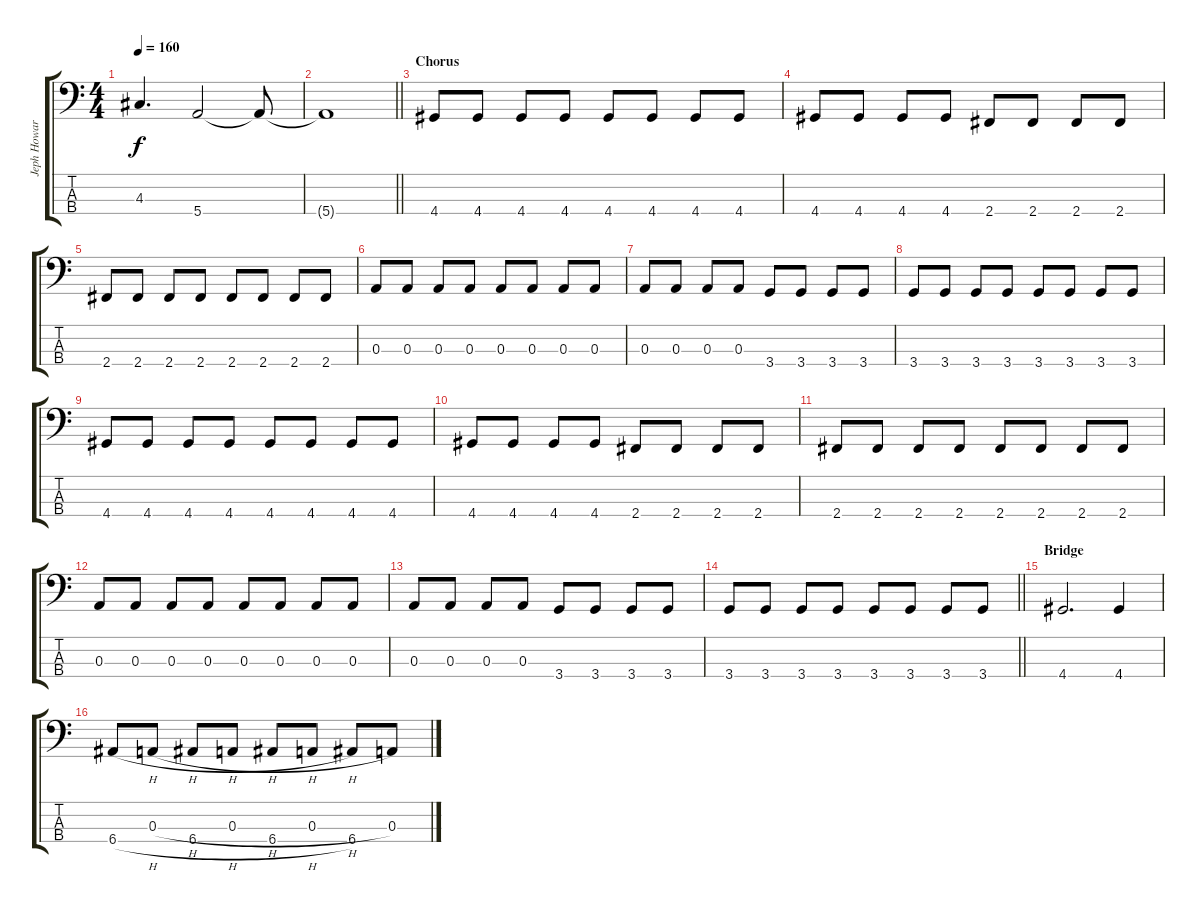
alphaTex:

\track ("Jeph Howard " "Jeph Howar") {instrument electricbassfinger}
\staff {score tabs}
\tuning (G2 D2 A1 E1) {hide}
\ts (4 4)
\tempo 160
\clef f4
\ks c
4.3{t}.4{d dy f} 5.4.2 5.4{t}.8 |
\barLineRight lightlight
5.4{t}.1 |
\section ("" "Chorus")
4.4.8 4.4.8 4.4.8 4.4.8 4.4.8 4.4.8 4.4.8 4.4.8 |
4.4.8 4.4.8 4.4.8 4.4.8 2.4.8 2.4.8 2.4.8 2.4.8 |
2.4.8 2.4.8 2.4.8 2.4.8 2.4.8 2.4.8 2.4.8 2.4.8 |
0.3.8 0.3.8 0.3.8 0.3.8 0.3.8 0.3.8 0.3.8 0.3.8 |
0.3.8 0.3.8 0.3.8 0.3.8 3.4.8 3.4.8 3.4.8 3.4.8 |
3.4.8 3.4.8 3.4.8 3.4.8 3.4.8 3.4.8 3.4.8 3.4.8 |
4.4.8 4.4.8 4.4.8 4.4.8 4.4.8 4.4.8 4.4.8 4.4.8 |
4.4.8 4.4.8 4.4.8 4.4.8 2.4.8 2.4.8 2.4.8 2.4.8 |
2.4.8 2.4.8 2.4.8 2.4.8 2.4.8 2.4.8 2.4.8 2.4.8 |
0.3.8 0.3.8 0.3.8 0.3.8 0.3.8 0.3.8 0.3.8 0.3.8 |
0.3.8 0.3.8 0.3.8 0.3.8 3.4.8 3.4.8 3.4.8 3.4.8 |
\barLineRight lightlight
3.4.8 3.4.8 3.4.8 3.4.8 3.4.8 3.4.8 3.4.8 3.4.8 |
\section ("" "Bridge")
4.4.2{d} 4.4.4 |
6.4{h}.8 0.3{h}.8 6.4{h}.8 0.3{h}.8 6.4{h}.8 0.3{h}.8 6.4.8 0.3.8
